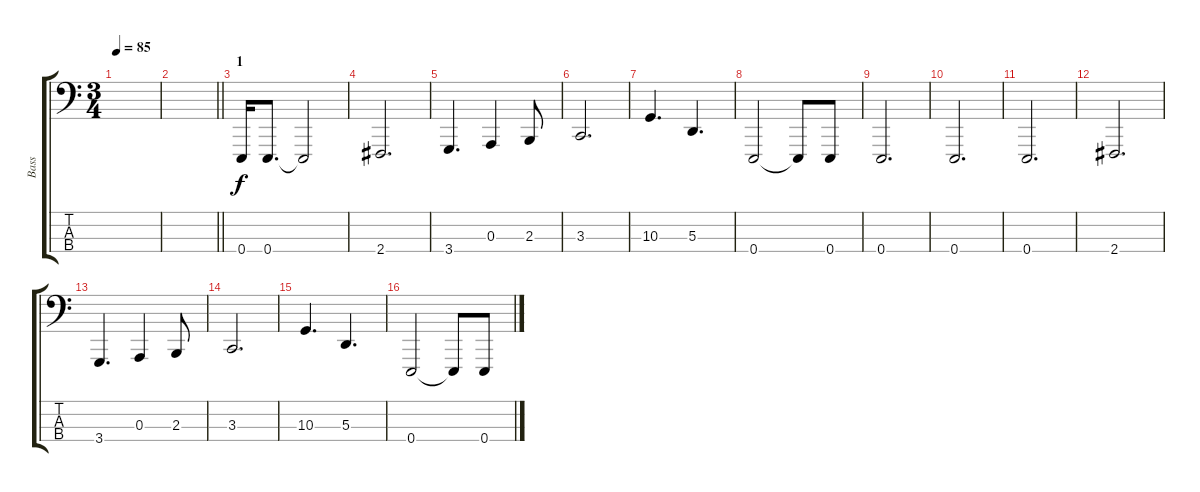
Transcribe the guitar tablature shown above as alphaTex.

\track ("Bass" "Bass") {instrument lead8bassandlead}
\staff {score tabs}
\tuning (G2 D2 A1 E1) {hide}
\ts (3 4)
\tempo 85
\clef f4
\ks c
|
\barLineRight lightlight
|
\section ("" "1")
0.4.16 0.4.8{d} 0.4{t}.2 |
2.4.2{d} |
3.4.4{d} 0.3.4 2.3.8 |
3.3.2{d} |
10.3.4{d} 5.3.4{d} |
0.4.2 0.4{t}.8 0.4.8 |
0.4.2{d} |
0.4.2{d} |
0.4.2{d} |
2.4.2{d} |
3.4.4{d} 0.3.4 2.3.8 |
3.3.2{d} |
10.3.4{d} 5.3.4{d} |
0.4.2 0.4{t}.8 0.4.8
